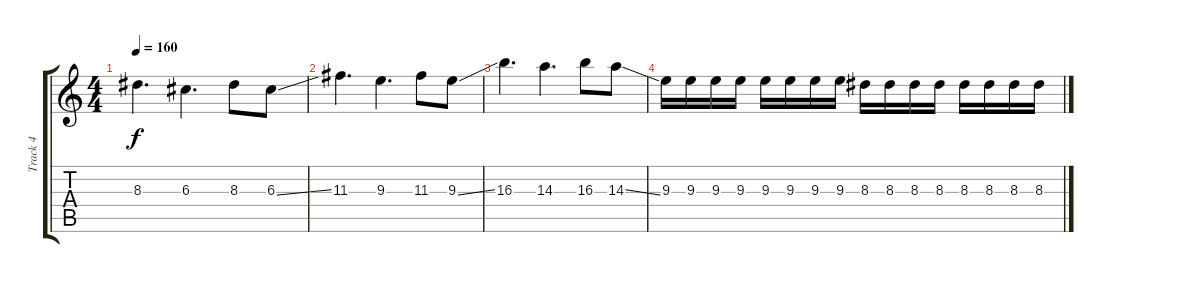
\track ("Track 4" "Track 4") {instrument distortionguitar}
\staff {score tabs}
\tuning (E4 B3 G3 D3 A2 E2) {hide}
\ts (4 4)
\tempo 160
\clef g2
\ks c
8.3.4{d dy f} 6.3.4{d} 8.3.8 6.3{ss}.8 |
11.3.4{d} 9.3.4{d} 11.3.8 9.3{ss}.8 |
16.3.4{d} 14.3.4{d} 16.3.8 14.3{ss}.8 |
9.3.16 9.3.16 9.3.16 9.3.16 9.3.16 9.3.16 9.3.16 9.3.16 8.3.16 8.3.16 8.3.16 8.3.16 8.3.16 8.3.16 8.3.16 8.3.16
